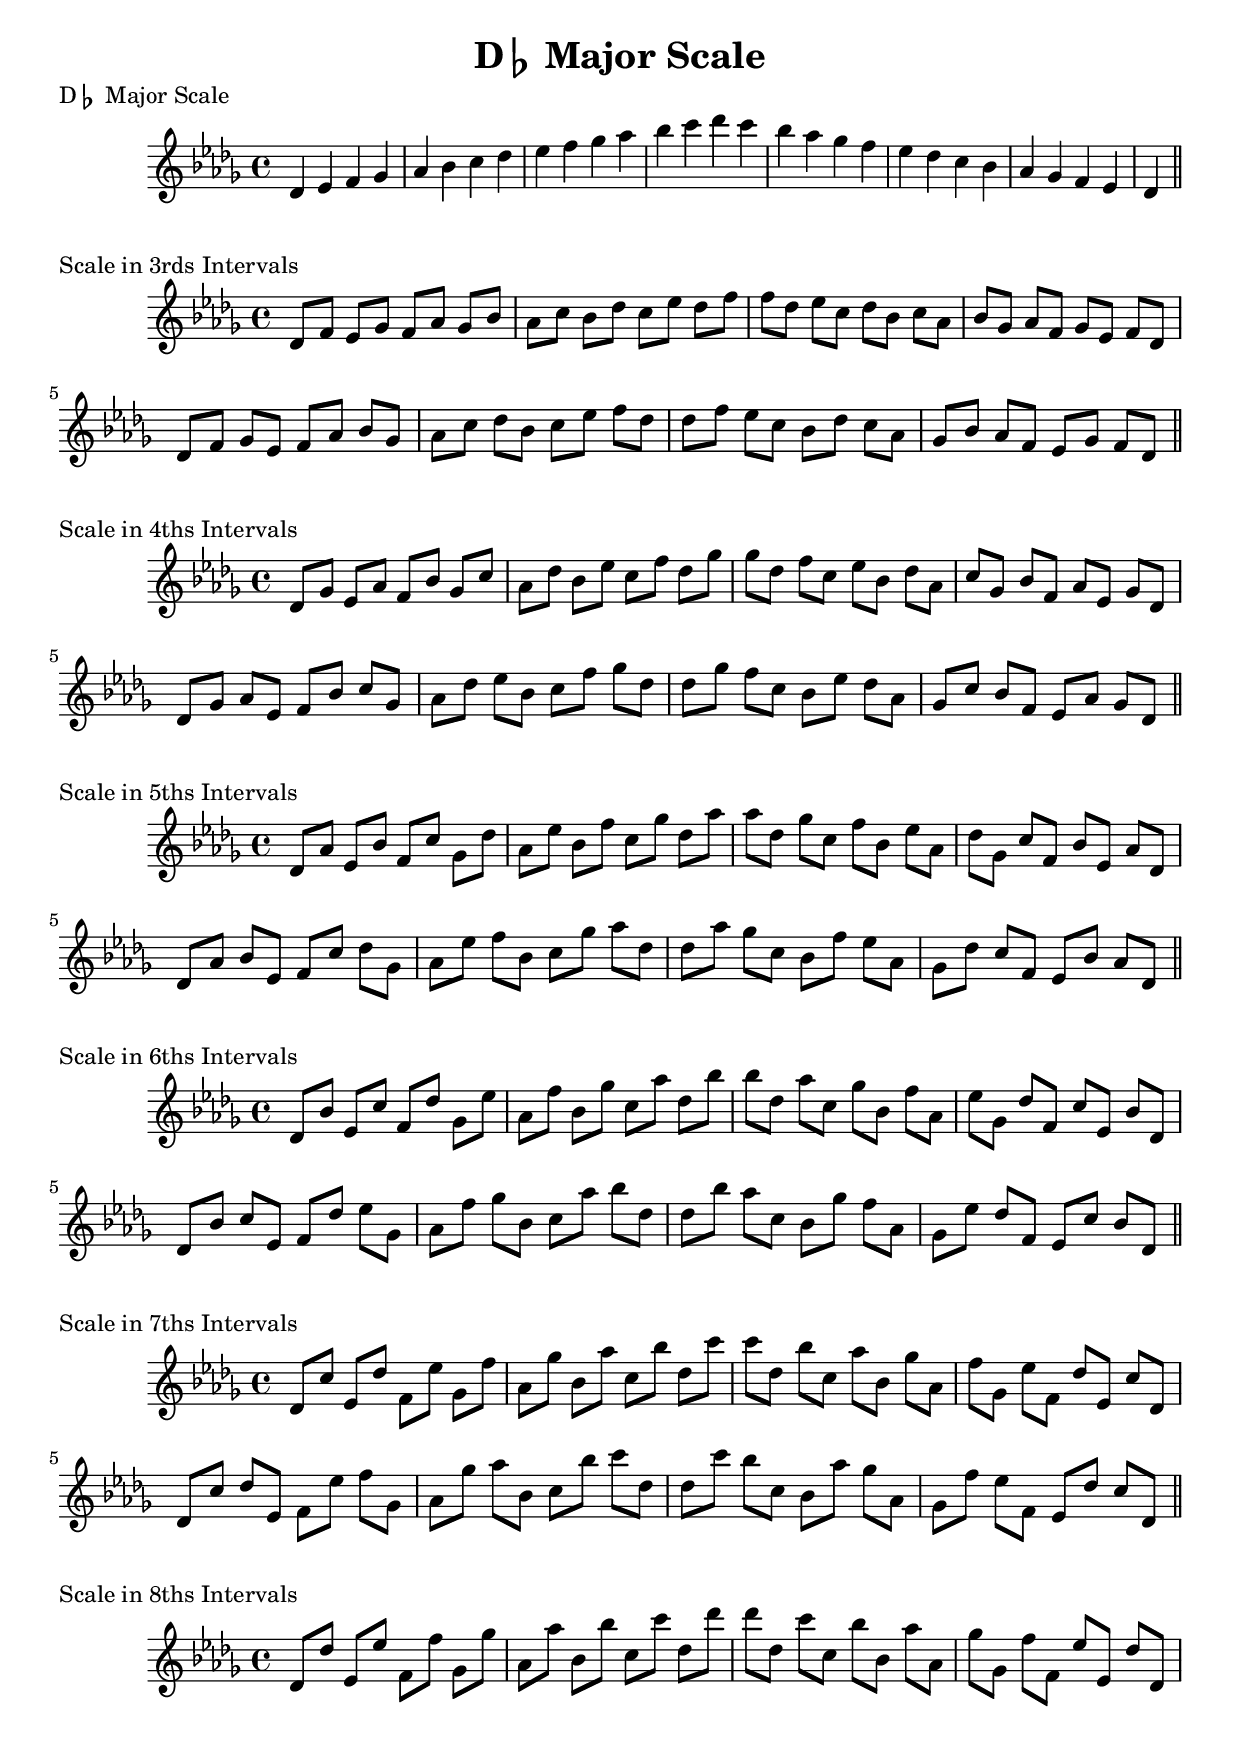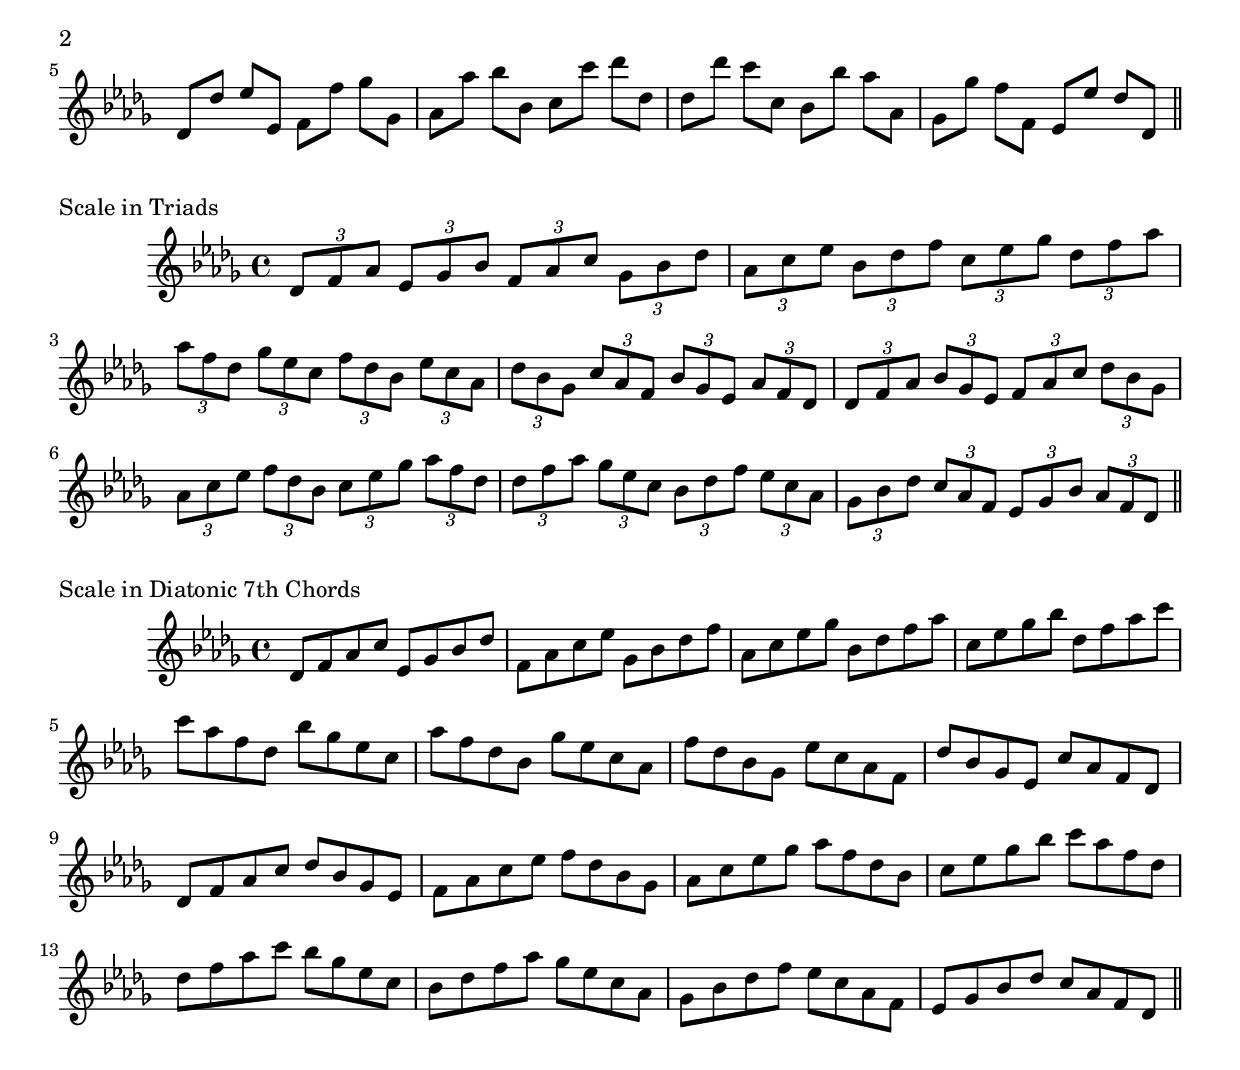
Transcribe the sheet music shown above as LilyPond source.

\version "2.18.2"

\include "scales.ly"

\header{
  title = \markup { "D" \flat " Major Scale" }
}

\score {
  \transpose c des
  \new Staff \relative c' {
    \key c \major
    \CMajorScale
    \bar "||"
  }
  \header{
    piece = \markup { "D" \flat " Major Scale" }
  }
}

\score {
  \transpose c des
  \new Staff \relative c' {
    \key c \major
    \set Timing.beamExceptions = #'()
    \set Timing.baseMoment = #'(ly:make-moment 1/4)
    \set Timing.beatStructure = #'(1 1 1 1)
    \CMajorScaleThirds
    \bar "||"
  }
  \header{
    piece = \markup { "Scale in 3rds Intervals" }
  }
}

\score {
  \transpose c des
  \new Staff \relative c' {
    \key c \major
    \set Timing.beamExceptions = #'()
    \set Timing.baseMoment = #'(ly:make-moment 1/4)
    \set Timing.beatStructure = #'(1 1 1 1)
    \CMajorScaleFourths
    \bar "||"
  }
  \header{
    piece = \markup { "Scale in 4ths Intervals" }
  }
}

\score {
  \transpose c des
  \new Staff \relative c' {
    \key c \major
    \set Timing.beamExceptions = #'()
    \set Timing.baseMoment = #'(ly:make-moment 1/4)
    \set Timing.beatStructure = #'(1 1 1 1)
    \CMajorScaleFifths
    \bar "||"
  }
  \header{
    piece = \markup { "Scale in 5ths Intervals" }
  }
}

\score {
  \transpose c des
  \new Staff \relative c' {
    \key c \major
    \set Timing.beamExceptions = #'()
    \set Timing.baseMoment = #'(ly:make-moment 1/4)
    \set Timing.beatStructure = #'(1 1 1 1)
    \CMajorScaleSixths
    \bar "||"
  }
  \header{
    piece = \markup { "Scale in 6ths Intervals" }
  }
}

\score {
  \transpose c des
  \new Staff \relative c' {
    \key c \major
    \set Timing.beamExceptions = #'()
    \set Timing.baseMoment = #'(ly:make-moment 1/4)
    \set Timing.beatStructure = #'(1 1 1 1)
    \CMajorScaleSevenths
    \bar "||"
  }
  \header{
    piece = \markup { "Scale in 7ths Intervals" }
  }
}

\score {
  \transpose c des
  \new Staff \relative c' {
    \key c \major
    \set Timing.beamExceptions = #'()
    \set Timing.baseMoment = #'(ly:make-moment 1/4)
    \set Timing.beatStructure = #'(1 1 1 1)
    \CMajorScaleEights
    \bar "||"
  }
  \header{
    piece = \markup { "Scale in 8ths Intervals" }
  }
}

\score {
  \transpose c des
  \new Staff \relative c' {
    \key c \major
    \CMajorScaleTriads
    \bar "||"
  }
  \header{
    piece = \markup { "Scale in Triads" }
  }
}

\score {
  \transpose c des
  \new Staff \relative c' {
    \key c \major
    \CMajorScaleChords
    \bar "||"
  }
  \header{
    piece = \markup { "Scale in Diatonic 7th Chords" }
  }
}